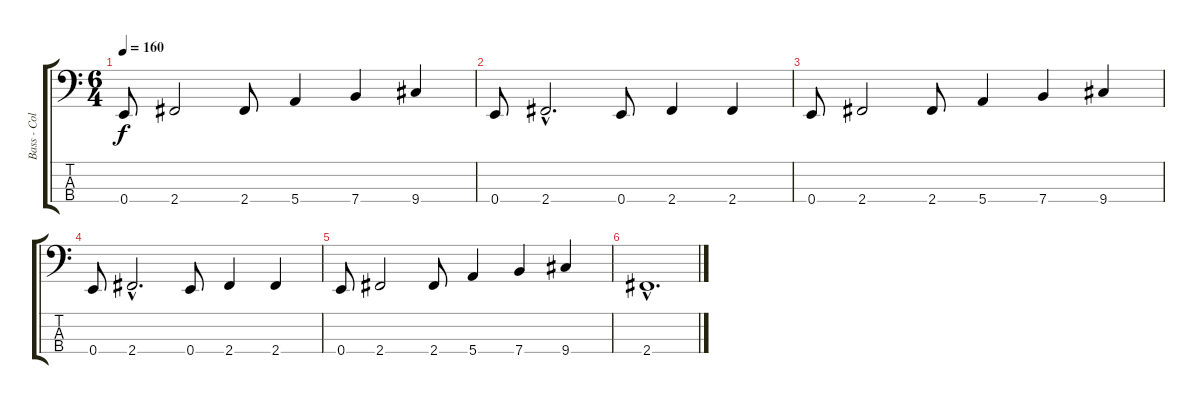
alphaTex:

\track ("Bass - Colin Greenwood" "Bass - Col") {instrument electricbassfinger}
\staff {score tabs}
\tuning (G2 D2 A1 E1) {hide}
\ts (6 4)
\tempo 160
\clef f4
\ks c
0.4.8{dy f} 2.4.2 2.4.8 5.4.4 7.4.4 9.4.4 |
0.4.8 2.4{hac}.2{d} 0.4.8 2.4.4 2.4.4 |
0.4.8 2.4.2 2.4.8 5.4.4 7.4.4 9.4.4 |
0.4.8 2.4{hac}.2{d} 0.4.8 2.4.4 2.4.4 |
0.4.8 2.4.2 2.4.8 5.4.4 7.4.4 9.4.4 |
2.4{hac}.1{d}
